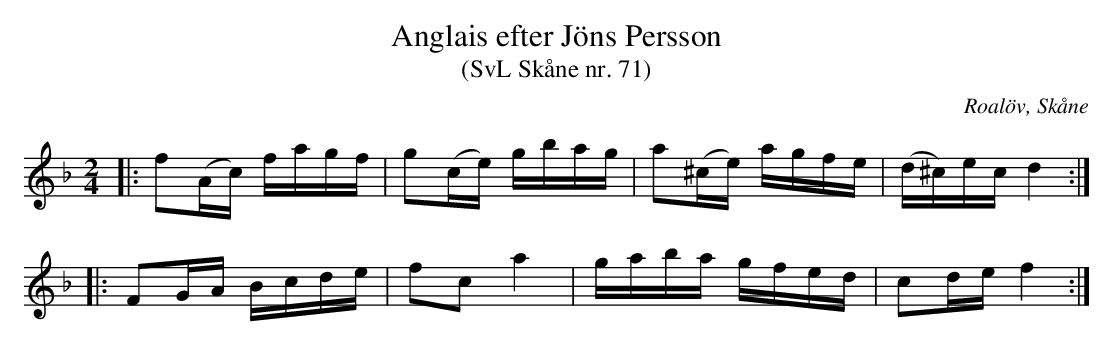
X:1
T:Anglais efter Jöns Persson
T:(SvL Skåne nr. 71)
O:Roalöv, Skåne
M:2/4
L:1/16
K:F
|: f2(Ac) fagf | g2(ce) gbag | a2(^ce) agfe | (d^c)ec d4 :|
|: F2GA Bcde | f2c2 a4 | gaba gfed | c2de f4 :|
